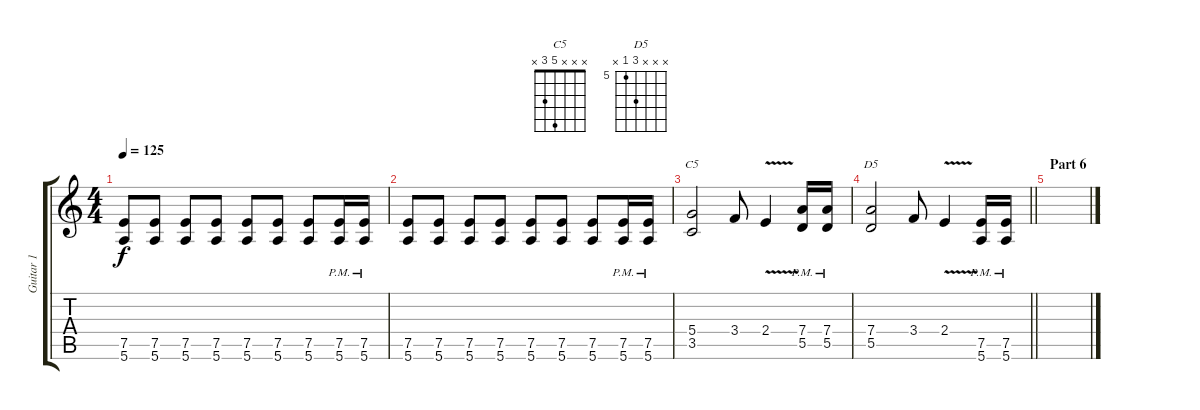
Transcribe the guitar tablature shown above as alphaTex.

\track ("Guitar 1" "Guitar 1") {instrument distortionguitar}
\staff {score tabs}
\tuning (E4 B3 G3 D3 A2 E2) {hide}
\chord ("C5" x x x 5 3 x)
\chord ("D5" x x x 7 5 x) {firstfret 5}
\ts (4 4)
\tempo 125
\clef g2
\ks c
(7.5 5.6).8{dy f} (7.5 5.6).8 (7.5 5.6).8 (7.5 5.6).8 (7.5 5.6).8 (7.5 5.6).8 (7.5 5.6).8 (7.5{pm} 5.6{pm}).16 (7.5{pm} 5.6{pm}).16 |
(7.5 5.6).8 (7.5 5.6).8 (7.5 5.6).8 (7.5 5.6).8 (7.5 5.6).8 (7.5 5.6).8 (7.5 5.6).8 (7.5{pm} 5.6{pm}).16 (7.5{pm} 5.6{pm}).16 |
(5.4 3.5).2{ch "C5"} 3.4.8 2.4{v}.4 (7.4{pm} 5.5{pm}).16 (7.4{pm} 5.5{pm}).16 |
\barLineRight lightlight
(7.4 5.5).2{ch "D5"} 3.4.8 2.4{v}.4 (7.5{pm} 5.6{pm}).16 (7.5{pm} 5.6{pm}).16 |
\section ("" "Part 6")
